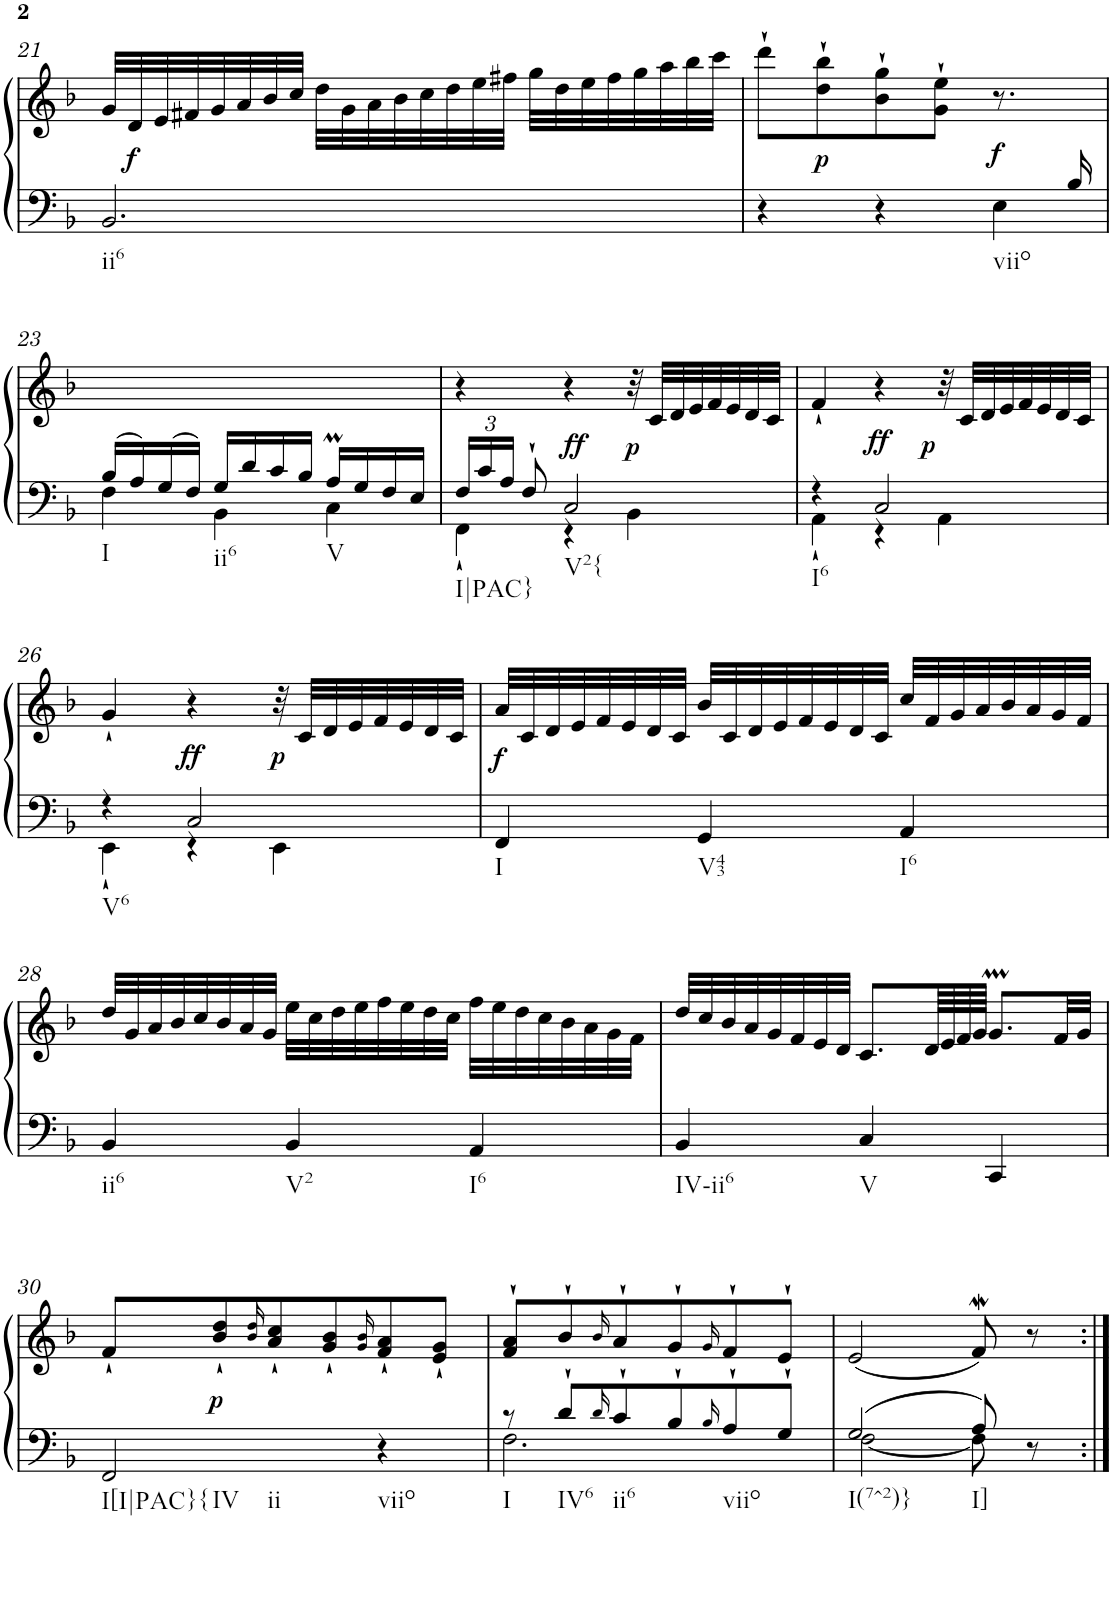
**kern	**kern	**dynam
*part1	*part1	*part1
*staff2	*staff1	*staff1/2
*I"Harpsichord	*	*
*I'Hch.	*	*
!!LO:PB:g=z
*clefF4	*clefG2	*
*k[b-]	*k[b-]	*
*F:	*F:	*
*M3/4	*M3/4	*
=21	=21	=21
!LO:TX:b:t=ii6	!	!
2.BB-/	32g/LLL	.
!	!	!LO:DY:b
.	32d/	f
.	32e/	.
.	32f#X/	.
.	32g/	.
.	32a/	.
.	32b-/	.
.	32cc/JJJ	.
.	32dd\LLL	.
.	32g\	.
.	32a\	.
.	32b-\	.
.	32cc\	.
.	32dd\	.
.	32ee\	.
.	32ff#X\JJJ	.
.	32gg\LLL	.
.	32dd\	.
.	32ee\	.
.	32ff#\	.
.	32gg\	.
.	32aa\	.
.	32bb-\	.
.	32ccc\JJJ	.
=22	=22	=22
*^	*	*
8.ryy	4r	8ddd`\L	.
!	!	!	!LO:DY:b
.	.	8dd\` 8bb-\`	p
.	4r	8b-\` 8gg\`	.
.	.	8g\` 8ee\`J	.
!	!LO:TX:b:t=viio	!	!
!	!	!	!LO:DY:b
.	4E\	8.r	f
16B-/	.	16ryy	.
!!LO:LB:g=z
=23	=23	=23	=23
!LO:TX:b:t=I	!	!	!
16B-/LL	4F\	2.ryy	.
16A/	.	.	.
16G/	.	.	.
16F/JJ	.	.	.
!LO:TX:b:t=ii6	!	!	!
16G/LL	4BB-\	.	.
16d/	.	.	.
16c/	.	.	.
16B-/JJ	.	.	.
!LO:TX:b:t=V	!	!	!
16A/LL	4CM\	.	.
16G/	.	.	.
16F/	.	.	.
16E/JJ	.	.	.
=24	=24	=24	=24
*Xbrackettup	*	*	*
!LO:TX:b:t=I|PAC}	!	!	!
24F/LL	4FF`\	4r	.
24c/	.	.	.
24A/JJ	.	.	.
8F`/	.	.	.
!LO:TX:b:t=V2{	!	!	!
!	!	!	!LO:DY:a=2
2C/	4r	4r	ff
!	!	!	!LO:DY:a=2
.	4BB-\	32r	p
.	.	32c/LLL	.
.	.	32d/	.
.	.	32e/	.
.	.	32f/	.
.	.	32e/	.
.	.	32d/	.
.	.	32c/JJJ	.
=25	=25	=25	=25
!LO:TX:b:t=I6	!	!	!
4r	4AA`\	4f`/	.
!	!	!	!LO:DY:b
2C/	4r	4r	ff
.	4AA\	32r	.
!	!	!	!LO:DY:b
.	.	32c/LLL	p
.	.	32d/	.
.	.	32e/	.
.	.	32f/	.
.	.	32e/	.
.	.	32d/	.
.	.	32c/JJJ	.
!!LO:LB:g=z
=26	=26	=26	=26
!LO:TX:b:t=V6	!	!	!
4r	4EE`\	4g`/	.
!	!	!	!LO:DY:b
2C/	4r	4r	ff
!	!	!	!LO:DY:b
.	4EE\	32r	p
.	.	32c/LLL	.
.	.	32d/	.
.	.	32e/	.
.	.	32f/	.
.	.	32e/	.
.	.	32d/	.
.	.	32c/JJJ	.
*v	*v	*	*
=27	=27	=27
!LO:TX:b:t=I	!	!
!	!	!LO:DY:b
4FF/	32a/LLL	f
.	32c/	.
.	32d/	.
.	32e/	.
.	32f/	.
.	32e/	.
.	32d/	.
.	32c/JJJ	.
!LO:TX:b:t=V43	!	!
4GG/	32b-/LLL	.
.	32c/	.
.	32d/	.
.	32e/	.
.	32f/	.
.	32e/	.
.	32d/	.
.	32c/JJJ	.
!LO:TX:b:t=I6	!	!
4AA/	32cc/LLL	.
.	32f/	.
.	32g/	.
.	32a/	.
.	32b-/	.
.	32a/	.
.	32g/	.
.	32f/JJJ	.
!!LO:LB:g=z
=28	=28	=28
!LO:TX:b:t=ii6	!	!
4BB-/	32dd/LLL	.
.	32g/	.
.	32a/	.
.	32b-/	.
.	32cc/	.
.	32b-/	.
.	32a/	.
.	32g/JJJ	.
!LO:TX:b:t=V2	!	!
4BB-/	32ee\LLL	.
.	32cc\	.
.	32dd\	.
.	32ee\	.
.	32ff\	.
.	32ee\	.
.	32dd\	.
.	32cc\JJJ	.
!LO:TX:b:t=I6	!	!
4AA/	32ff\LLL	.
.	32ee\	.
.	32dd\	.
.	32cc\	.
.	32b-\	.
.	32a\	.
.	32g\	.
.	32f\JJJ	.
=29	=29	=29
!LO:TX:b:t=IV-ii6	!	!
4BB-/	32dd/LLL	.
.	32cc/	.
.	32b-/	.
.	32a/	.
.	32g/	.
.	32f/	.
.	32e/	.
.	32d/JJJ	.
!LO:TX:b:t=V	!	!
4C/	8.c/L	.
.	64d/LLL	.
.	64e/	.
.	64f/	.
.	64g/JJJJ	.
4CC/	8.gM/L	.
.	32f/LL	.
.	32g/JJJ	.
!!LO:LB:g=z
=30	=30	=30
!LO:TX:b:t=I[I|PAC}{	!	!
!LO:TX:b:t=IV	!	!
!LO:TX:b:t=ii	!	!
2FF/	8f`/L	.
!	!	!LO:DY:b
.	8b-/` 8dd/`	p
.	16qb-/ 16qdd/	.
.	8a/` 8cc/`	.
.	8g/` 8b-/`	.
.	16qg/ 16qb-/	.
!LO:TX:b:t=viio	!	!
4r	8f/` 8a/`	.
.	8e/` 8g/`J	.
=31	=31	=31
*^	*	*
!LO:TX:b:t=I	!	!	!
8r	2.F\	8f/`> 8a/`>L	.
!LO:TX:b:t=IV6	!	!	!
8d`/L	.	8b-`>/	.
16qd/	.	16qb-/	.
!LO:TX:b:t=ii6	!	!	!
8c`/	.	8a`>/	.
8B-`/	.	8g`>/	.
16qB-/	.	16qg/	.
!LO:TX:b:t=viio	!	!	!
8A`/	.	8f`>/	.
8G`/J	.	8e`>/J	.
=32	=32	=32	=32
!LO:TX:b:t=I(7^2)}	!	!	!
2G/	[<2F\	(<2e/	.
!LO:TX:b:t=I]	!	!	!
8A/	8F\]	8fw/)	.
8r	8ryy	8r	.
*v	*v	*	*
=:|!	=:|!	=:|!
*-	*-	*-
